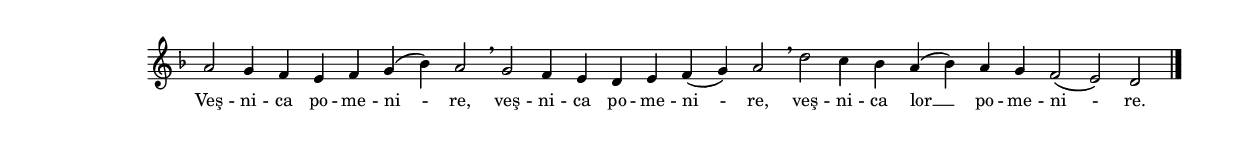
\version "2.10.10"
\include "defines.ly"
midiTempo = 
  \midi {
    \context {
      \Score
      tempoWholesPerMinute = #(ly:make-moment 140 4)
      }
    }


\include "preamble.ly"

global = {
  \globalPreamble
  \key f \major
  \override Staff.TimeSignature #'stencil = #ly:text-interface::print
  \override Staff.TimeSignature #'text = ""
}

monoWords = \lyricmode {
  Veş -- ni -- ca po -- me -- ni -- re,
  veş -- ni -- ca po -- me -- ni -- re,
  veş -- ni -- ca lor __ po -- me -- ni -- re.
}

monoMusic = \relative {
  \cadenzaOn
  a'2 g4 f4 e4 f4 g4( bes4) a2 \breathe
  g2 f4 e4 d4 e4 f4( g4) a2 \breathe
  d2 c4 bes4 a4( bes4) a4 g4 f2( e2) d2 \bar "|."
}

\version "2.10.10"
myScore = \new Score \with {
  \override SpacingSpanner #'shortest-duration-space = #myNoteSpacing
} <<
  \new Staff { \global \monoMusic }
  \addlyrics { \monoWords }
>>

\score {
  \myScore
  \layout { }
  \midi {
    \midiTempo
    \context {
      \Voice
      \remove "Dynamic_performer"
    }
  }
}

